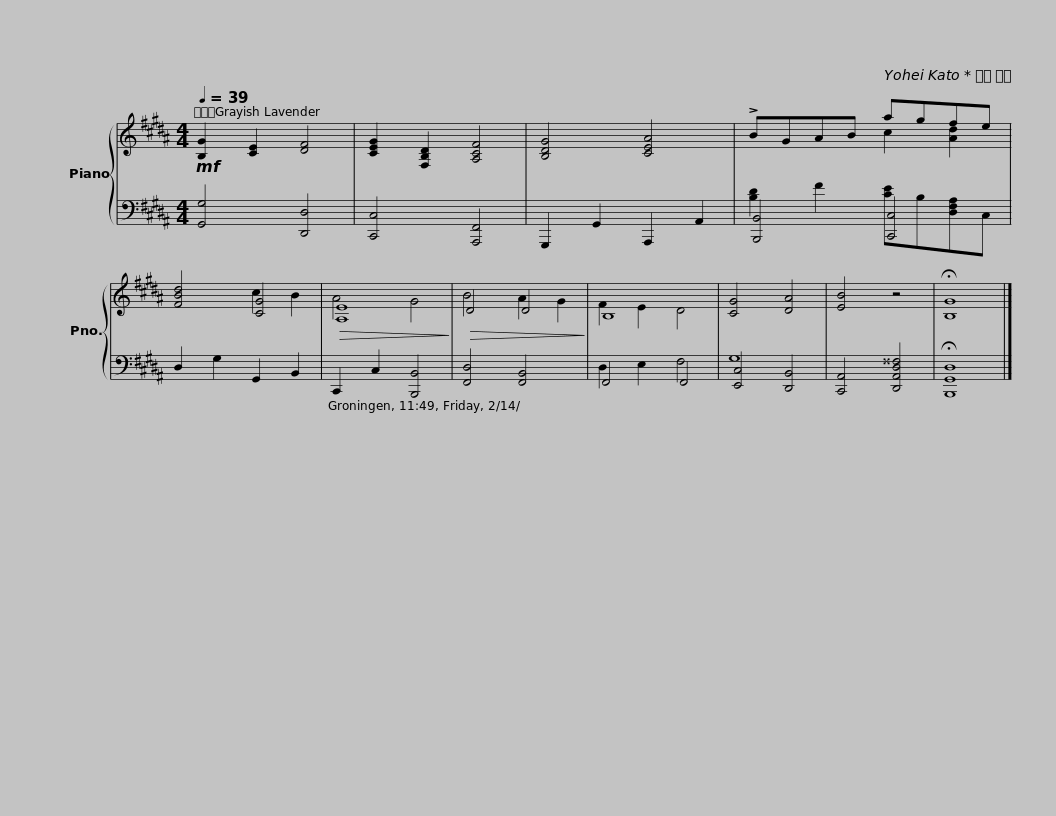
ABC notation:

X:1
%%score { ( 1 3 ) | ( 2 4 ) }
L:1/8
Q:1/4=39
M:4/4
I:linebreak $
K:B
V:1 treble
V:3 treble
V:2 bass
V:4 bass
V:1
!mf! [B,G]2 [CE]2 [DF]4 | [CEG]2 [F,B,D]2 [A,CF]4 | [B,DG]4 [CEA]4 | !>!BGAB agfe | [FBd]4 [CG]4 |$ %5
!>(! [A,E]8!>)! |!>(! D4 D4!>)! | B,8 | [CG]4 [DA]4 | [EB]4 z4 | %10
 !fermata![B,G]8 |] %11
V:2
 [G,,G,]4 [D,,D,]4 | [C,,C,]4 [A,,,F,,]4 | G,,,2 G,,2 A,,,2 A,,2 | [B,,,B,,]4 [C,,C,]4 | D,2 G,2 G,,2 B,,2 |$ %5
 C,,2 C,2 [B,,,B,,]4 | [F,,D,]4 [F,,B,,]4 | F,,4 F,,4 | [E,,C,]4 [D,,B,,]4 | [C,,A,,]4 [D,,A,,D,^^F,]4 | %10
 !fermata![B,,,G,,D,]8 |] %11
V:3
 x8 | x8 | x8 | x4 c2 [Ad]2 | x4 c2 B2 |$ %5
 A4 G4 | B4 A2 G2 | F2 E2 D4 | x8 | x8 | %10
 x8 |] %11
V:4
 x8 | x8 | x8 | [B,D]2 F2 [CE]B,[D,F,A,]C, | x8 |$ %5
 x8 | x8 | D,2 E,2 F,4 | G,8 | x8 | %10
 x8 |] %11
